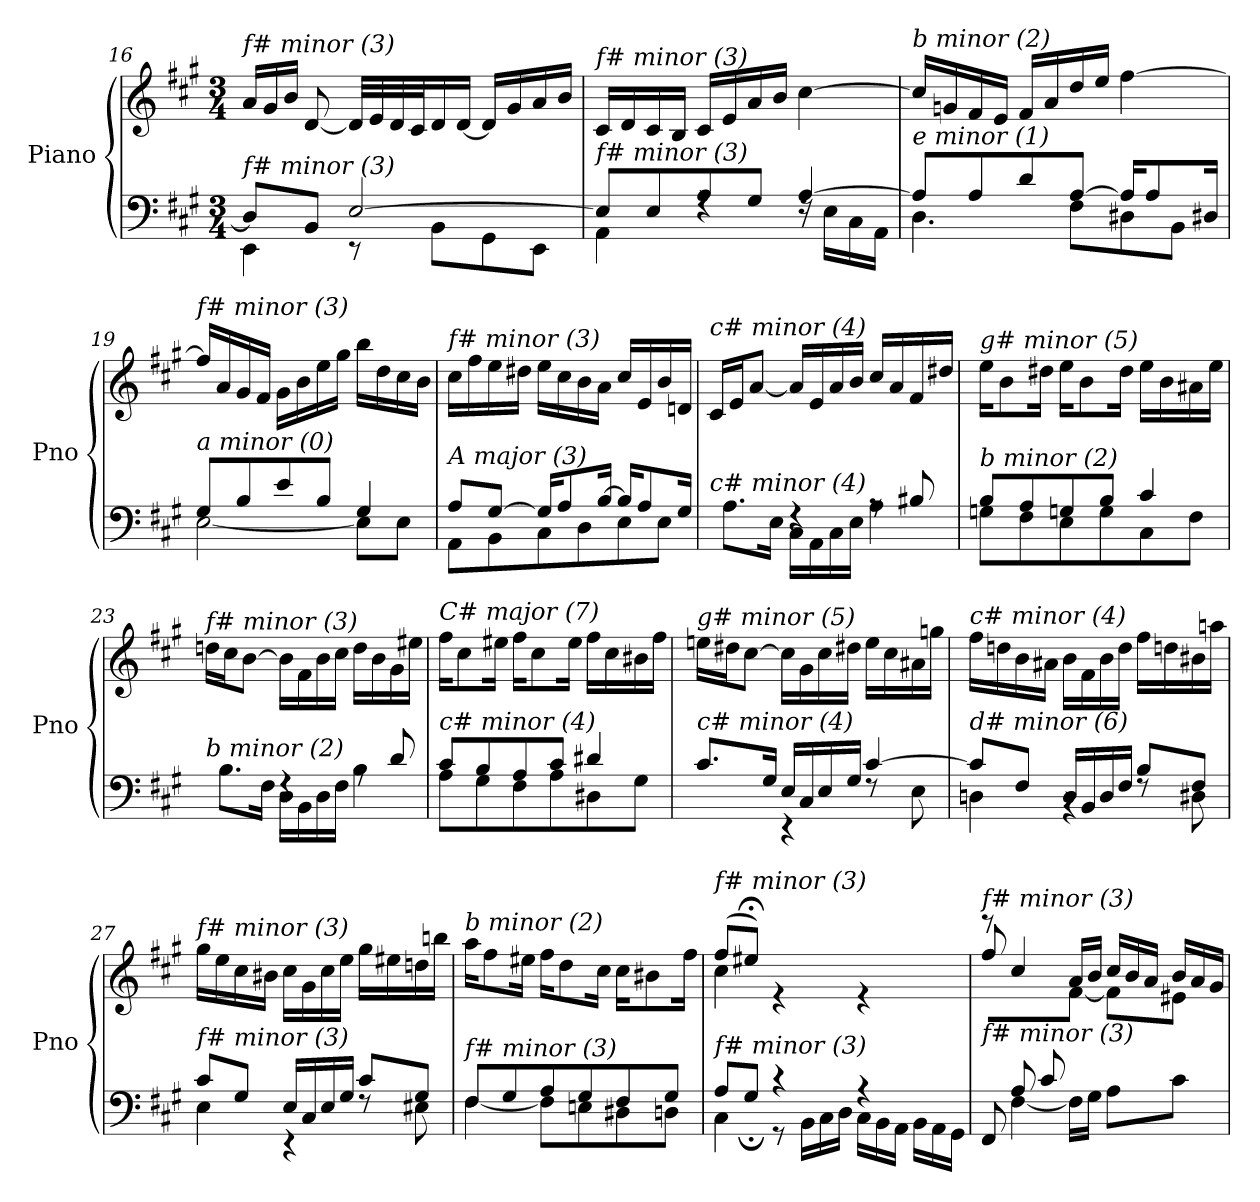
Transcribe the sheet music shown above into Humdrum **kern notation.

**kern	**kern
*part1	*part1
*staff2	*staff1
*I"Piano	*
*I'Pno	*
!!LO:PB:g=z
*clefF4	*clefG2
*k[f#c#g#]	*k[f#c#g#]
*M3/4	*M3/4
=16	=16
*^	*
*	*	*Xtuplet
!	!	!LO:TX:i:t=f# minor (3)
!LO:TX:i:t=f# minor (3)	!	!
8D/L]	4EE\	24a/LL
.	.	24g#/
.	.	24b/JJ
8BB/J	.	[8d/
[2E/	8r	32d/LLL]
.	.	32e/
.	.	32d/
.	.	32c#/J
.	8BB\L	16d/
.	.	[16d/JJ
.	8GG#\	16d/LL]
.	.	16g#/
.	8EE\J	16a/
.	.	16b/JJ
=17	=17	=17
!	!	!LO:TX:i:t=f# minor (3)
!LO:TX:i:t=f# minor (3)	!	!
8E/L]	4AA\	16c#/LL
.	.	16d/
8E/	.	16c#/
.	.	16B/JJ
8A/	4rF	16c#/LL
.	.	16e/
8G#/J	.	16a/
.	.	16b/JJ
[4A/	16rF	[4cc#\
.	16E\LL	.
.	16C#\	.
.	16AA\JJ	.
=18	=18	=18
!	!	!LO:TX:i:t=b minor (2)
!LO:TX:i:t=e minor (1)	!	!
8A/L]	4.D\	16cc#/LL]
.	.	16gn/
8A/	.	16f#/
.	.	16e/JJ
8d/	.	16f#/LL
.	.	16a/
[8A/J	8F#\L	16dd/
.	.	16ee/JJ
16A/KL]	8D#X\	[4ff#\
8A/	.	.
.	8BB\J	.
16D#X/Jk	.	.
=19	=19	=19
!	!	!LO:TX:i:t=f# minor (3)
!LO:TX:i:t=a minor (0)	!	!
8G#/L	[2E\	16ff#/LL]
.	.	16a/
8B/	.	16g#/
.	.	16f#/JJ
8e/	.	16g#\LL
.	.	16b\
8B/J	.	16ee\
.	.	16gg#\JJ
4G#/	8E\L]	16bb\LL
.	.	16dd\
.	8E\J	16cc#\
.	.	16b\JJ
!!LO:LB:g=z
=20	=20	=20
!	!	!LO:TX:i:t=f# minor (3)
!LO:TX:i:t=A major (3)	!	!
8A/L	8AA\L	16cc#\LL
.	.	16ff#\
[8G#/J	8BB\	16ee\
.	.	16dd#X\JJ
16G#/KL]	8C#\	16ee\LL
8A/	.	16cc#\
.	8D\	16b\
[16B/Jk	.	16a\JJ
16B/KL]	8E\	16cc#/LL
8A/	.	16e/
.	8E\J	16b/
16G#/Jk	.	16dn/JJ
=21	=21	=21
!	!	!LO:TX:i:t=c# minor (4)
!LO:TX:i:t=c# minor (4)	!	!
4A/yy	8.A\L	16c#/LL
.	.	16e/J
.	.	[8a/J
.	16E\Jk	.
4rF	16C#\LL	16a/LL]
.	16AA\	16e/
.	16C#\	16a/
.	16E\JJ	16b/JJ
8rA	4A\	16cc#/LL
.	.	16a/
8B#Xi/	.	16f#/
.	.	16dd#X/JJ
=22	=22	=22
!	!	!LO:TX:i:t=g# minor (5)
!LO:TX:i:t=b minor (2)	!	!
8B/L	8Gn\L	16ee\KL
.	.	8b\
8A/	8F#\	.
.	.	16dd#X\Jk
8Gn/	8E\	16ee\KL
.	.	8b\
8B/J	8G\	.
.	.	16dd#\Jk
4c#/	8C#\	16ee\LL
.	.	16b\
.	8F#\J	16a#X\
.	.	16ee\JJ
=23	=23	=23
!	!	!LO:TX:i:t=f# minor (3)
!LO:TX:i:t=b minor (2)	!	!
4B/yy	8.B\L	16ddn\LL
.	.	16cc#\J
.	.	[8b\J
.	16F#\Jk	.
4rF	16D\LL	16b\LL]
.	16BB\	16f#\
.	16D\	16b\
.	16F#\JJ	16cc#\JJ
8rA	4B\	16dd\LL
.	.	16b\
8d/	.	16g#\
.	.	16ee#X\JJ
!!LO:LB:g=z
=24	=24	=24
!	!	!LO:TX:i:t=C# major (7)
!LO:TX:i:t=c# minor (4)	!	!
8c#/L	8A\L	16ff#\KL
.	.	8cc#\
8B/	8G#\	.
.	.	16ee#X\Jk
8A/	8F#\	16ff#\KL
.	.	8cc#\
8c#/J	8A\	.
.	.	16ee#\Jk
4d#X/	8D#X\	16ff#\LL
.	.	16cc#\
.	8G#\J	16b#X\
.	.	16ff#\JJ
=25	=25	=25
!	!	!LO:TX:i:t=g# minor (5)
!LO:TX:i:t=c# minor (4)	!	!
8.c#/L	4c#\yy	16een\LL
.	.	16dd#X\J
.	.	[8cc#\J
16G#/Jk	.	.
16E/LL	4r	16cc#\LL]
16C#/	.	16g#\
16E/	.	16cc#\
16G#/JJ	.	16dd#X\JJ
[4c#/	8rF	16ee\LL
.	.	16cc#\
.	8E\	16a#X\
.	.	16ggn\JJ
=26	=26	=26
!	!	!LO:TX:i:t=c# minor (4)
!LO:TX:i:t=d# minor (6)	!	!
8c#/L]	4Dn\	16ff#\LL
.	.	16ddn\
8F#/J	.	16b\
.	.	16a#X\JJ
16D/LL	4rBB	16b\LL
16BB/	.	16f#\
16D/	.	16b\
16F#/JJ	.	16dd\JJ
8B/L	8rF	16ff#\LL
.	.	16ddn\
8F#/J	8D#X\	16b#X\
.	.	16aan\JJ
!!LO:LB:g=z
=27	=27	=27
!	!	!LO:TX:i:t=f# minor (3)
!LO:TX:i:t=f# minor (3)	!	!
8c#/L	4E\	16gg#\LL
.	.	16ee\
8G#/J	.	16cc#\
.	.	16b#X\JJ
16E/LL	4r	16cc#\LL
16C#/	.	16g#\
16E/	.	16cc#\
16G#/JJ	.	16ee\JJ
8c#/L	8rF	16gg#\LL
.	.	16ee#X\
8G#/J	8E#X\	16ddn\
.	.	16bbn\JJ
=28	=28	=28
!	!	!LO:TX:i:t=b minor (2)
!LO:TX:i:t=f# minor (3)	!	!
8F#/L	[4F#\	16aa\KL
.	.	8ff#\
8G#/	.	.
.	.	16ee#X\Jk
8A/	8F#\L]	16ff#\KL
.	.	8dd\
8G#/	8En\	.
.	.	16cc#\Jk
8F#/	8D#X\	16cc#\KL
.	.	8b#X\
8G#/J	8Dn\J	.
.	.	16ff#\Jk
=29	=29	=29
*	*^	*^
!	!	!	!LO:TX:i:t=f# minor (3)	!
!LO:TX:i:t=f# minor (3)	!	!	!	!
4ryy	8A/L	4C#\	(8ff#/L	4cc#\
.	8G#;</J	.	8ee#X;</J)	.
2ryy	4r	8r	4re	2ryy
*	*	*Xtuplet	*	*
.	.	24BB\LL	.	.
.	.	24C#\	.	.
.	.	24D\JJ	.	.
.	4r	24C#\LL	4re	.
.	.	24BB\	.	.
.	.	24AA\JJ	.	.
.	.	24BB\LL	.	.
.	.	24AA\	.	.
.	.	24GG#\JJ	.	.
=30	=30	=30	=30	=30
!	!	!	!LO:TX:i:t=f# minor (3)	!
!LO:TX:i:t=f# minor (3)	!	!	!	!
*	*v	*v	*	*
8ryy	8FF#/	8ff#/	8reee
8A/L	[4F#\	4cc#/	4ryy
8c#/	.	.	.
4.ryy	16F#\LL]	16a/LL	[8f#\J
.	16G#\JJ	16b/JJ	.
.	8A\L	24cc#/LL	8f#\L]
.	.	24b/	.
.	.	24a/JJ	.
.	8c#\J	24b/LL	8e#X\J
.	.	24a/	.
.	.	24g#/JJ	.
*v	*v	*	*
*	*v	*v
=	=
*-	*-
